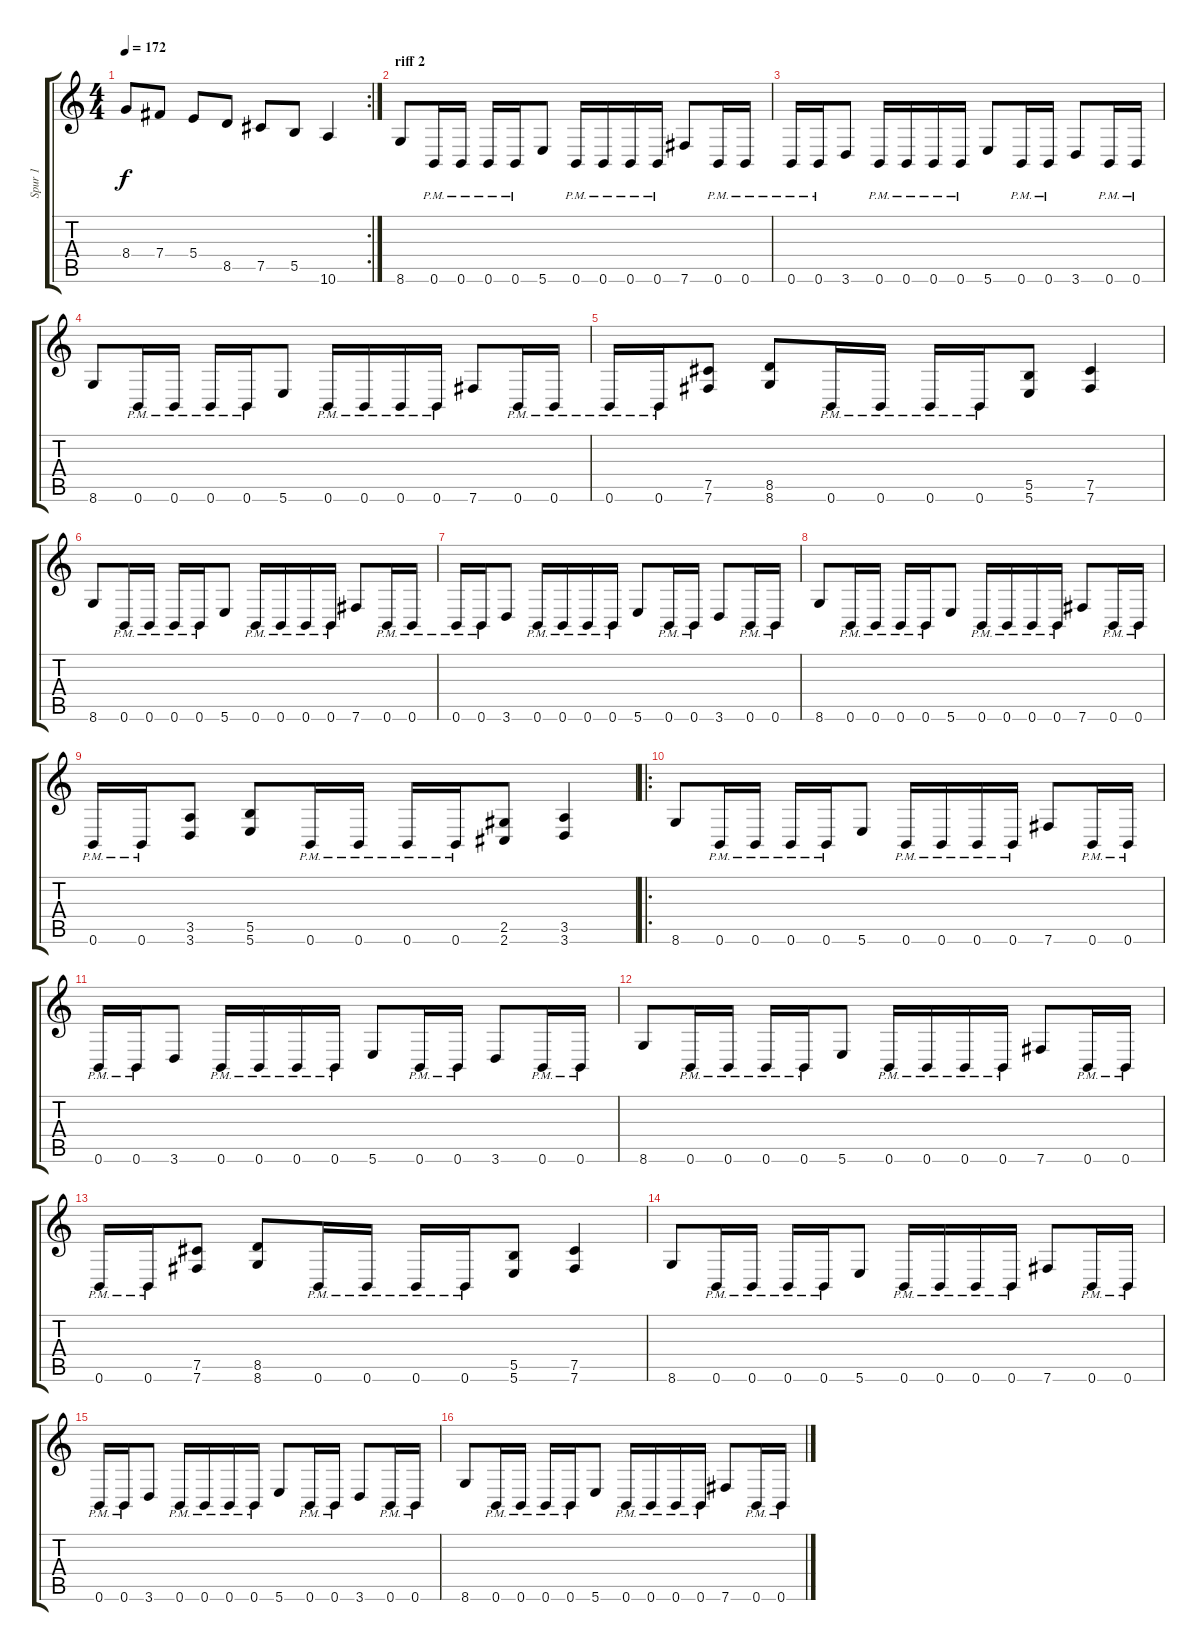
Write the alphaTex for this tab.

\track ("Spur 1" "Spur 1") {instrument distortionguitar}
\staff {score tabs}
\tuning (Db4 Ab3 E3 B2 Gb2 B1) {hide}
\rc 2
\ts (4 4)
\tempo 172
\clef g2
\ks c
8.4.8{dy f} 7.4.8 5.4.8 8.5.8 7.5.8 5.5.8 10.6.4 |
\section ("" "riff 2")
8.6.8 0.6{pm}.16 0.6{pm}.16 0.6{pm}.16 0.6{pm}.16 5.6.8 0.6{pm}.16 0.6{pm}.16 0.6{pm}.16 0.6{pm}.16 7.6.8 0.6{pm}.16 0.6{pm}.16 |
0.6{pm}.16 0.6{pm}.16 3.6.8 0.6{pm}.16 0.6{pm}.16 0.6{pm}.16 0.6{pm}.16 5.6.8 0.6{pm}.16 0.6{pm}.16 3.6.8 0.6{pm}.16 0.6{pm}.16 |
8.6.8 0.6{pm}.16 0.6{pm}.16 0.6{pm}.16 0.6{pm}.16 5.6.8 0.6{pm}.16 0.6{pm}.16 0.6{pm}.16 0.6{pm}.16 7.6.8 0.6{pm}.16 0.6{pm}.16 |
0.6{pm}.16 0.6{pm}.16 (7.5 7.6).8 (8.5 8.6).8 0.6{pm}.16 0.6{pm}.16 0.6{pm}.16 0.6{pm}.16 (5.5 5.6).8 (7.5 7.6).4 |
8.6.8 0.6{pm}.16 0.6{pm}.16 0.6{pm}.16 0.6{pm}.16 5.6.8 0.6{pm}.16 0.6{pm}.16 0.6{pm}.16 0.6{pm}.16 7.6.8 0.6{pm}.16 0.6{pm}.16 |
0.6{pm}.16 0.6{pm}.16 3.6.8 0.6{pm}.16 0.6{pm}.16 0.6{pm}.16 0.6{pm}.16 5.6.8 0.6{pm}.16 0.6{pm}.16 3.6.8 0.6{pm}.16 0.6{pm}.16 |
8.6.8 0.6{pm}.16 0.6{pm}.16 0.6{pm}.16 0.6{pm}.16 5.6.8 0.6{pm}.16 0.6{pm}.16 0.6{pm}.16 0.6{pm}.16 7.6.8 0.6{pm}.16 0.6{pm}.16 |
0.6{pm}.16 0.6{pm}.16 (3.5 3.6).8 (5.5 5.6).8 0.6{pm}.16 0.6{pm}.16 0.6{pm}.16 0.6{pm}.16 (2.5 2.6).8 (3.5 3.6).4 |
\ro
8.6.8 0.6{pm}.16 0.6{pm}.16 0.6{pm}.16 0.6{pm}.16 5.6.8 0.6{pm}.16 0.6{pm}.16 0.6{pm}.16 0.6{pm}.16 7.6.8 0.6{pm}.16 0.6{pm}.16 |
0.6{pm}.16 0.6{pm}.16 3.6.8 0.6{pm}.16 0.6{pm}.16 0.6{pm}.16 0.6{pm}.16 5.6.8 0.6{pm}.16 0.6{pm}.16 3.6.8 0.6{pm}.16 0.6{pm}.16 |
8.6.8 0.6{pm}.16 0.6{pm}.16 0.6{pm}.16 0.6{pm}.16 5.6.8 0.6{pm}.16 0.6{pm}.16 0.6{pm}.16 0.6{pm}.16 7.6.8 0.6{pm}.16 0.6{pm}.16 |
0.6{pm}.16 0.6{pm}.16 (7.5 7.6).8 (8.5 8.6).8 0.6{pm}.16 0.6{pm}.16 0.6{pm}.16 0.6{pm}.16 (5.5 5.6).8 (7.5 7.6).4 |
8.6.8 0.6{pm}.16 0.6{pm}.16 0.6{pm}.16 0.6{pm}.16 5.6.8 0.6{pm}.16 0.6{pm}.16 0.6{pm}.16 0.6{pm}.16 7.6.8 0.6{pm}.16 0.6{pm}.16 |
0.6{pm}.16 0.6{pm}.16 3.6.8 0.6{pm}.16 0.6{pm}.16 0.6{pm}.16 0.6{pm}.16 5.6.8 0.6{pm}.16 0.6{pm}.16 3.6.8 0.6{pm}.16 0.6{pm}.16 |
8.6.8 0.6{pm}.16 0.6{pm}.16 0.6{pm}.16 0.6{pm}.16 5.6.8 0.6{pm}.16 0.6{pm}.16 0.6{pm}.16 0.6{pm}.16 7.6.8 0.6{pm}.16 0.6{pm}.16
